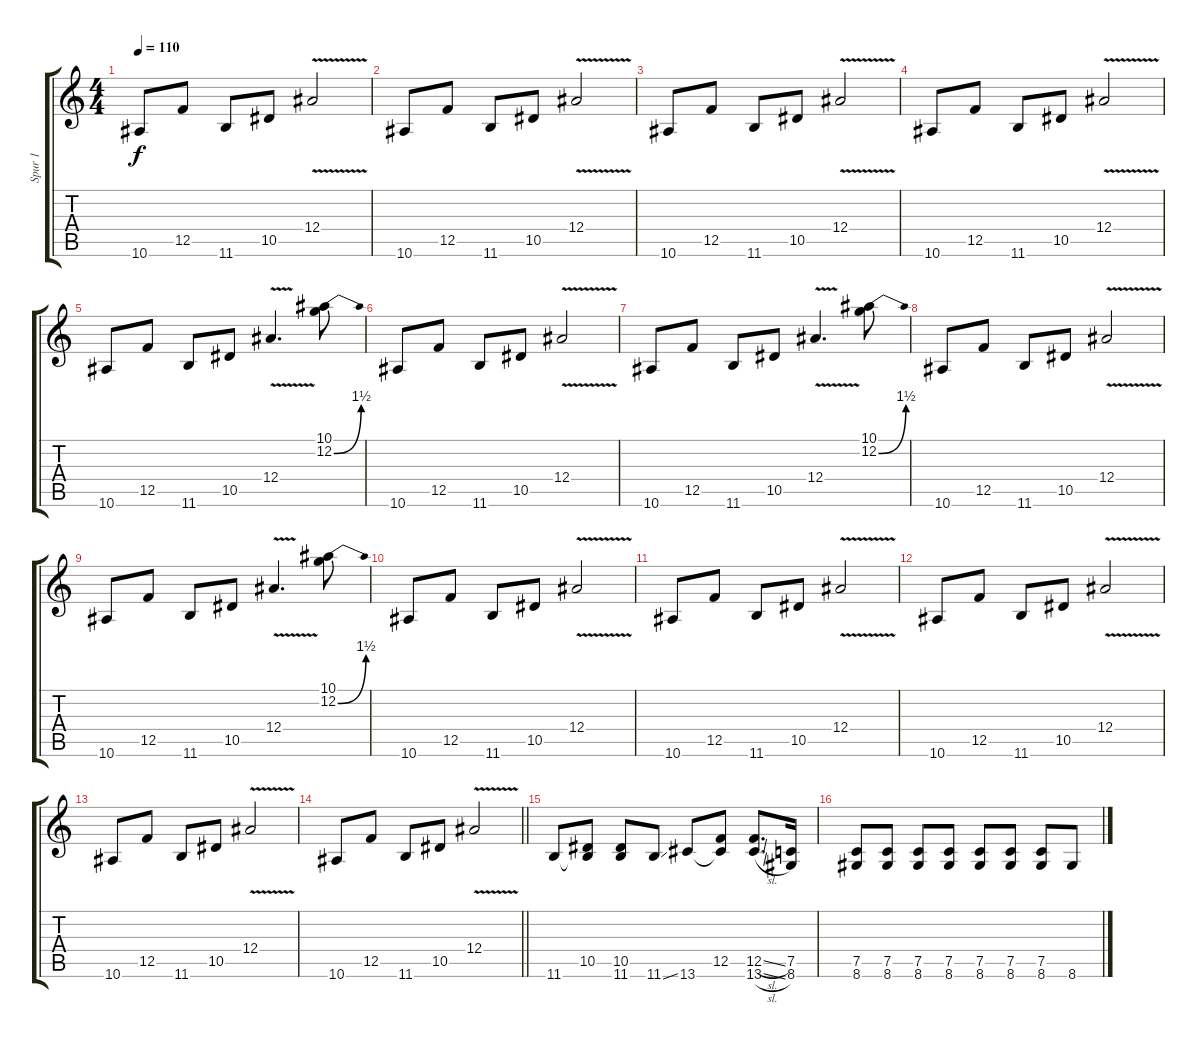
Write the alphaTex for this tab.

\track ("Spur 1" "Spur 1") {instrument distortionguitar}
\staff {score tabs}
\tuning (C4 G3 Eb3 Bb2 F2 C2) {hide}
\ts (4 4)
\tempo 110
\clef g2
\ks c
10.6.8{dy f} 12.5.8 11.6.8 10.5.8 12.4{v}.2 |
10.6.8 12.5.8 11.6.8 10.5.8 12.4{v}.2 |
10.6.8 12.5.8 11.6.8 10.5.8 12.4{v}.2 |
10.6.8 12.5.8 11.6.8 10.5.8 12.4{v}.2 |
10.6.8 12.5.8 11.6.8 10.5.8 12.4{v}.4{d} (10.1 12.2{be (bend 0 0 60 6)}).8 |
10.6.8 12.5.8 11.6.8 10.5.8 12.4{v}.2 |
10.6.8 12.5.8 11.6.8 10.5.8 12.4{v}.4{d} (10.1 12.2{be (bend 0 0 60 6)}).8 |
10.6.8 12.5.8 11.6.8 10.5.8 12.4{v}.2 |
10.6.8 12.5.8 11.6.8 10.5.8 12.4{v}.4{d} (10.1 12.2{be (bend 0 0 60 6)}).8 |
10.6.8 12.5.8 11.6.8 10.5.8 12.4{v}.2 |
10.6.8 12.5.8 11.6.8 10.5.8 12.4{v}.2 |
10.6.8 12.5.8 11.6.8 10.5.8 12.4{v}.2 |
10.6.8 12.5.8 11.6.8 10.5.8 12.4{v}.2 |
\barLineRight lightlight
10.6.8 12.5.8 11.6.8 10.5.8 12.4{v}.2 |
11.6.8 (10.5 11.6{t}).8 (10.5 11.6).8 11.6{ss}.8 13.6.8 (12.5 13.6{t}).8 (12.5{sl} 13.6{sl}).8{d} (7.5 8.6).16 |
(7.5 8.6).8 (7.5 8.6).8 (7.5 8.6).8 (7.5 8.6).8 (7.5 8.6).8 (7.5 8.6).8 (7.5 8.6).8 8.6.8
